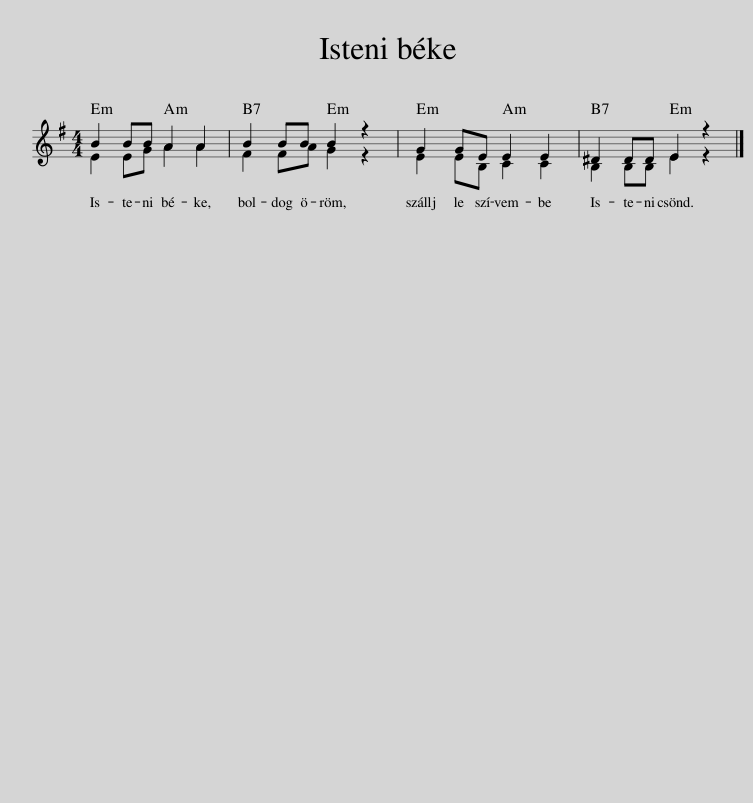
X:1
%%score ( 1 2 )
L:1/8
M:4/4
I:linebreak $
K:G
V:1 treble
V:2 treble
V:1
 B2 BB A2 A2 | B2 BB B2 z2 | G2 GE E2 E2 | ^D2 DD E2 z2 |] %4
V:2
 E2 EG A2 A2 | F2 FA G2 z2 | E2 EB, C2 C2 | B,2 B,B, E2 z2 |] %4
